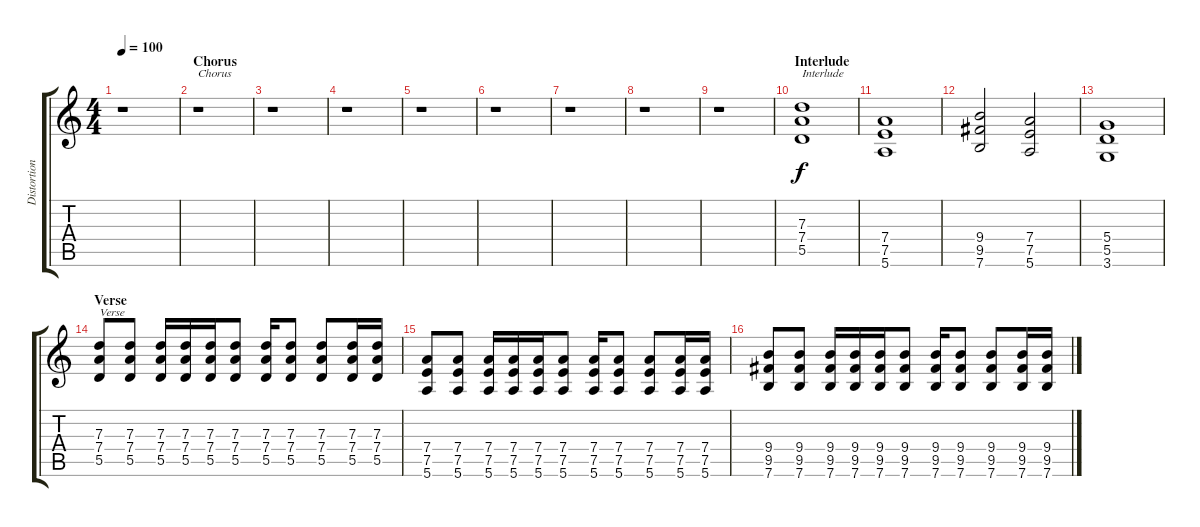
\track ("Distortion Guitar 2" "Distortion") {instrument distortionguitar}
\staff {score tabs}
\tuning (E4 B3 G3 D3 A2 E2) {hide}
\ts (4 4)
\tempo 100
\clef g2
\ks c
r.1{dy f} |
\section ("" "Chorus")
r.1{txt "Chorus"} |
r.1 |
r.1 |
r.1 |
r.1 |
r.1 |
r.1 |
r.1 |
\section ("" "Interlude")
(7.3 7.4 5.5).1{txt "Interlude"} |
(7.4 7.5 5.6).1 |
(9.4 9.5 7.6).2 (7.4 7.5 5.6).2 |
(5.4 5.5 3.6).1 |
\section ("" "Verse")
(7.3 7.4 5.5).8{txt "Verse"} (7.3 7.4 5.5).8 (7.3 7.4 5.5).16 (7.3 7.4 5.5).16 (7.3 7.4 5.5).16 (7.3 7.4 5.5).8 (7.3 7.4 5.5).16 (7.3 7.4 5.5).8 (7.3 7.4 5.5).8 (7.3 7.4 5.5).16 (7.3 7.4 5.5).16 |
(7.4 7.5 5.6).8 (7.4 7.5 5.6).8 (7.4 7.5 5.6).16 (7.4 7.5 5.6).16 (7.4 7.5 5.6).16 (7.4 7.5 5.6).8 (7.4 7.5 5.6).16 (7.4 7.5 5.6).8 (7.4 7.5 5.6).8 (7.4 7.5 5.6).16 (7.4 7.5 5.6).16 |
(9.4 9.5 7.6).8 (9.4 9.5 7.6).8 (9.4 9.5 7.6).16 (9.4 9.5 7.6).16 (9.4 9.5 7.6).16 (9.4 9.5 7.6).8 (9.4 9.5 7.6).16 (9.4 9.5 7.6).8 (9.4 9.5 7.6).8 (9.4 9.5 7.6).16 (9.4 9.5 7.6).16
